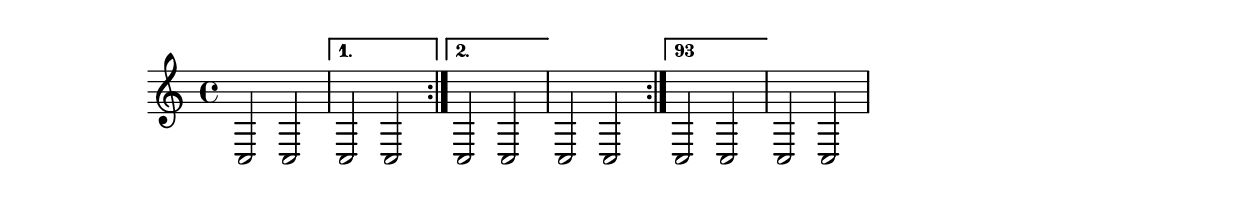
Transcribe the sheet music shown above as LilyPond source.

\version "1.3.146"


\score { \notes {
% First a normal looking repeat:
 c2 c
    \property Score.repeatCommands = #'((volta "1."))
 c c
    \property Score.repeatCommands = #'((volta #f) end-repeat (volta "2."))
 c c
    \property Score.repeatCommands = #'((volta #f))
% Then a more strange one:
 c c
    \property Score.repeatCommands = #'((volta "93") end-repeat)
 c c
    \property Score.repeatCommands = #'((volta #f))
 c c
}
}
